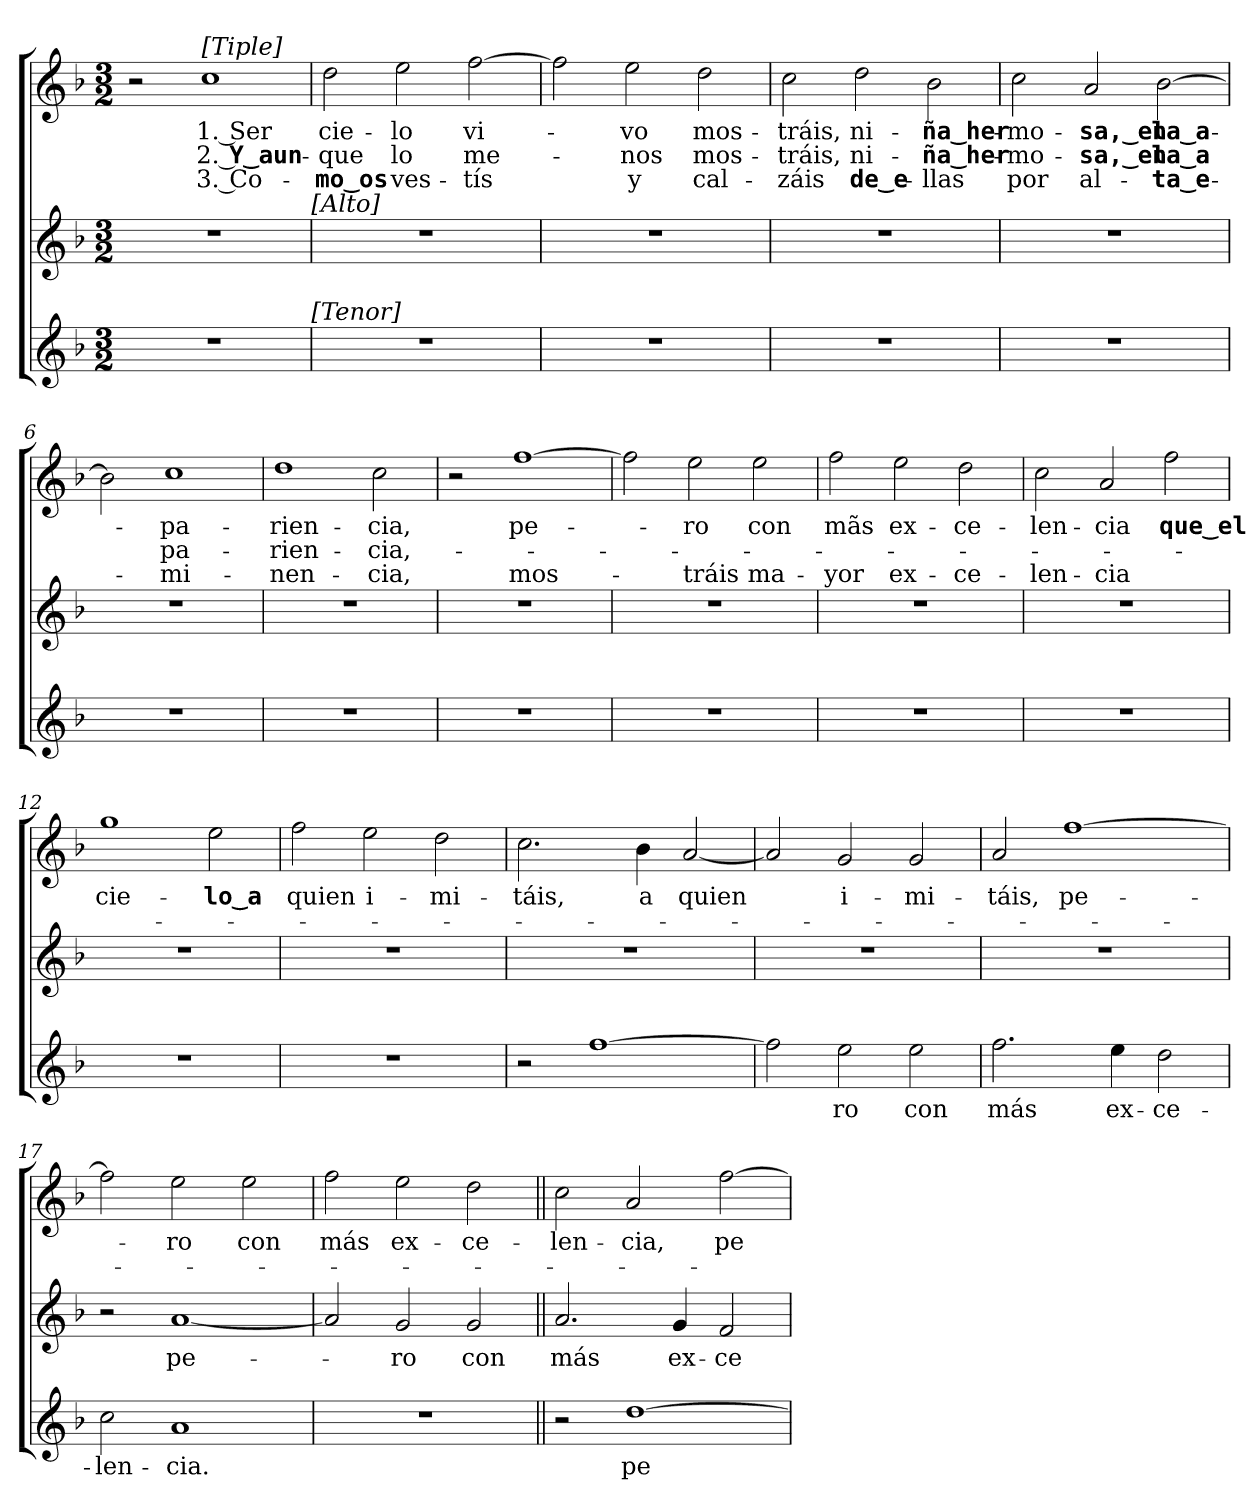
**kern	**text	**kern	**text	**kern	**text	**text	**text
*part3	*part3	*part2	*part2	*part1	*part1	*part1	*part1
*staff3	*staff3	*staff2	*staff2	*staff1	*staff1	*staff1	*staff1
*clefG2	*	*clefG2	*	*clefG2	*	*	*
*ITrd7c12	*	*	*	*	*	*	*
*k[b-]	*	*k[b-]	*	*k[b-]	*	*	*
*F:	*	*F:	*	*F:	*	*	*
*M3/2	*	*M3/2	*	*M3/2	*	*	*
=1	=1	=1	=1	=1	=1	=1	=1
!LO:N:vis=1	!	!LO:N:vis=1	!	!	!	!	!
1.r	.	1.r	.	2r	.	.	.
!	!	!	!	!LO:TX:a:i:t=[Tiple]	!	!	!
!	!	!	!	!	!LO:LY:b	!LO:LY:b	!LO:LY:b
.	.	.	.	1cc	1. Ser	2. Y‿aun-	3. Co-
!	!	!LO:TX:a:i:t=[Alto]	!	!	!	!	!
!LO:TX:a:i:t=[Tenor]	!	!	!	!	!	!	!
=2	=2	=2	=2	=2	=2	=2	=2
!LO:N:vis=1	!	!LO:N:vis=1	!	!	!LO:LY:b	!LO:LY:b	!LO:LY:b
1.r	.	1.r	.	2dd\	cie-	-que	-mo‿os
!	!	!	!	!	!LO:LY:b	!LO:LY:b	!LO:LY:b
.	.	.	.	2ee\	-lo	lo	ves-
!	!	!	!	!	!LO:LY:b	!LO:LY:b	!LO:LY:b
.	.	.	.	[>2ff\	vi-	me-	-tís
=3	=3	=3	=3	=3	=3	=3	=3
!LO:N:vis=1	!	!LO:N:vis=1	!	!	!	!	!
1.r	.	1.r	.	2ff\]	.	.	.
!	!	!	!	!	!LO:LY:b	!LO:LY:b	!LO:LY:b
.	.	.	.	2ee\	-vo	-nos	y
!	!	!	!	!	!LO:LY:b	!LO:LY:b	!LO:LY:b
.	.	.	.	2dd\	mos-	mos-	cal-
=4	=4	=4	=4	=4	=4	=4	=4
!LO:N:vis=1	!	!LO:N:vis=1	!	!	!LO:LY:b	!LO:LY:b	!LO:LY:b
1.r	.	1.r	.	2cc\	-tráis,	-tráis,	-záis
!	!	!	!	!	!LO:LY:b	!LO:LY:b	!LO:LY:b
.	.	.	.	2dd\	ni-	ni-	de‿e-
!	!	!	!	!	!LO:LY:b	!LO:LY:b	!LO:LY:b
.	.	.	.	2b-\	-ña‿her-	-ña‿her-	-llas
!!LO:LB:g=z
=5	=5	=5	=5	=5	=5	=5	=5
!LO:N:vis=1	!	!LO:N:vis=1	!	!	!LO:LY:b	!LO:LY:b	!LO:LY:b
1.r	.	1.r	.	2cc\	-mo-	-mo-	por
!	!	!	!	!	!LO:LY:b	!LO:LY:b	!LO:LY:b
.	.	.	.	2a/	-sa,‿en	-sa,‿en	al-
!	!	!	!	!	!LO:LY:b	!LO:LY:b	!LO:LY:b
.	.	.	.	[>2b-\	la‿a-	la‿a	-ta‿e-
=6	=6	=6	=6	=6	=6	=6	=6
!LO:N:vis=1	!	!LO:N:vis=1	!	!	!	!	!
1.r	.	1.r	.	2b-\]	.	.	.
!	!	!	!	!	!LO:LY:b	!LO:LY:b	!LO:LY:b
.	.	.	.	1cc	-pa-	pa-	-mi-
=7	=7	=7	=7	=7	=7	=7	=7
!LO:N:vis=1	!	!LO:N:vis=1	!	!	!LO:LY:b	!LO:LY:b	!LO:LY:b
1.r	.	1.r	.	1dd	-rien-	-rien-	-nen-
!	!	!	!	!	!LO:LY:b	!LO:LY:b	!LO:LY:b
.	.	.	.	2cc\	-cia,	-cia,-	-cia,
=8	=8	=8	=8	=8	=8	=8	=8
!LO:N:vis=1	!	!LO:N:vis=1	!	!	!	!	!
1.r	.	1.r	.	2r	.	.	.
!	!	!	!	!	!LO:LY:b	!	!LO:LY:b
.	.	.	.	[>1ff	pe-	.	mos-
=9	=9	=9	=9	=9	=9	=9	=9
!LO:N:vis=1	!	!LO:N:vis=1	!	!	!	!	!
1.r	.	1.r	.	2ff\]	.	.	.
!	!	!	!	!	!LO:LY:b	!	!LO:LY:b
.	.	.	.	2ee\	-ro	.	-tráis
!	!	!	!	!	!LO:LY:b	!	!LO:LY:b
.	.	.	.	2ee\	con	.	ma-
!!LO:LB:g=z
=10	=10	=10	=10	=10	=10	=10	=10
!LO:N:vis=1	!	!LO:N:vis=1	!	!	!LO:LY:b	!	!LO:LY:b
1.r	.	1.r	.	2ff\	mãs	.	-yor
!	!	!	!	!	!LO:LY:b	!	!LO:LY:b
.	.	.	.	2ee\	ex-	.	ex-
!	!	!	!	!	!LO:LY:b	!	!LO:LY:b
.	.	.	.	2dd\	-ce-	.	-ce-
=11	=11	=11	=11	=11	=11	=11	=11
!LO:N:vis=1	!	!LO:N:vis=1	!	!	!LO:LY:b	!	!LO:LY:b
1.r	.	1.r	.	2cc\	-len-	.	-len-
!	!	!	!	!	!LO:LY:b	!	!LO:LY:b
.	.	.	.	2a/	-cia	.	-cia
!	!	!	!	!	!LO:LY:b	!	!
.	.	.	.	2ff\	que‿el	.	.
=12	=12	=12	=12	=12	=12	=12	=12
!LO:N:vis=1	!	!LO:N:vis=1	!	!	!LO:LY:b	!	!
1.r	.	1.r	.	1gg	cie-	.	.
!	!	!	!	!	!LO:LY:b	!	!
.	.	.	.	2ee\	-lo‿a	.	.
=13	=13	=13	=13	=13	=13	=13	=13
!LO:N:vis=1	!	!LO:N:vis=1	!	!	!LO:LY:b	!	!
1.r	.	1.r	.	2ff\	quien	.	.
!	!	!	!	!	!LO:LY:b	!	!
.	.	.	.	2ee\	i-	.	.
!	!	!	!	!	!LO:LY:b	!	!
.	.	.	.	2dd\	-mi-	.	.
=14	=14	=14	=14	=14	=14	=14	=14
!	!	!LO:N:vis=1	!	!	!LO:LY:b	!	!
2r	.	1.r	.	2.cc\	-táis,	.	.
[>1f	.	.	.	.	.	.	.
!	!	!	!	!	!LO:LY:b	!	!
.	.	.	.	4b-\	a	.	.
!	!	!	!	!	!LO:LY:b	!	!
.	.	.	.	[<2a/	quien	.	.
!!LO:PB:g=z
=15	=15	=15	=15	=15	=15	=15	=15
!	!	!LO:N:vis=1	!	!	!	!	!
2f\]	.	1.r	.	2a/]	.	.	.
!	!LO:LY:b	!	!	!	!LO:LY:b	!	!
2e\	ro	.	.	2g/	i-	.	.
!	!LO:LY:b	!	!	!	!LO:LY:b	!	!
2e\	con	.	.	2g/	-mi-	.	.
=16	=16	=16	=16	=16	=16	=16	=16
!	!LO:LY:b	!LO:N:vis=1	!	!	!LO:LY:b	!	!
2.f\	más	1.r	.	2a/	-táis,	.	.
!	!	!	!	!	!LO:LY:b	!	!
.	.	.	.	[>1ff	pe-	.	.
!	!LO:LY:b	!	!	!	!	!	!
4e\	ex-	.	.	.	.	.	.
!	!LO:LY:b	!	!	!	!	!	!
2d\	-ce-	.	.	.	.	.	.
=17	=17	=17	=17	=17	=17	=17	=17
!	!LO:LY:b	!	!	!	!	!	!
2c\	-len-	2r	.	2ff\]	.	.	.
!	!LO:LY:b	!	!LO:LY:b	!	!LO:LY:b	!	!
1A	-cia.	[<1a	pe-	2ee\	-ro	.	.
!	!	!	!	!	!LO:LY:b	!	!
.	.	.	.	2ee\	con	.	.
=18	=18	=18	=18	=18	=18	=18	=18
!LO:N:vis=1	!	!	!	!	!LO:LY:b	!	!
1.r	.	2a/]	.	2ff\	más	.	.
!	!	!	!LO:LY:b	!	!LO:LY:b	!	!
.	.	2g/	-ro	2ee\	ex-	.	.
!	!	!	!LO:LY:b	!	!LO:LY:b	!	!
.	.	2g/	con	2dd\	-ce-	.	.
=19||	=19||	=19||	=19||	=19||	=19||	=19||	=19||
!	!	!	!LO:LY:b	!	!LO:LY:b	!	!
2r	.	2.a/	más	2cc\	-len-	.	.
!	!LO:LY:b	!	!	!	!LO:LY:b	!	!
[>1d	pe-	.	.	2a/	-cia,	.	.
!	!	!	!LO:LY:b	!	!	!	!
.	.	4g/	ex-	.	.	.	.
!	!	!	!LO:LY:b	!	!LO:LY:b	!	!
.	.	2f/	-ce-	[>2ff\	pe-	.	.
=	=	=	=	=	=	=	=
*-	*-	*-	*-	*-	*-	*-	*-
